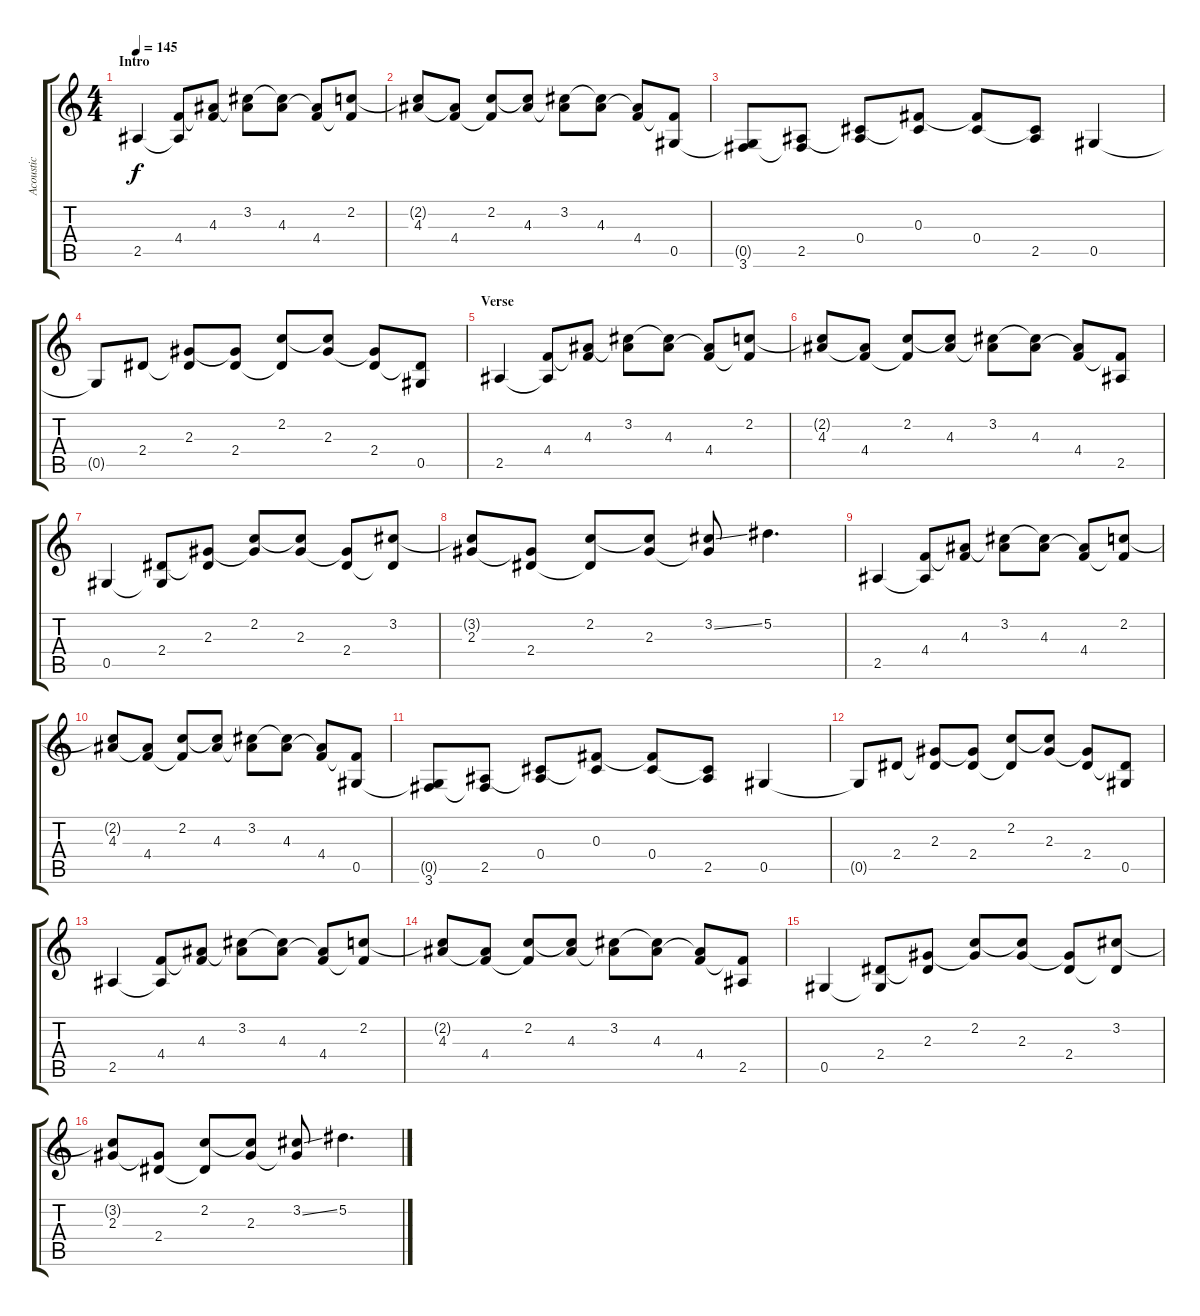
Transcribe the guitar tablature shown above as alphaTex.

\track ("Acoustic" "Acoustic") {instrument acousticguitarsteel}
\staff {score tabs}
\tuning (Eb4 Bb3 Gb3 Db3 Ab2 Eb2) {hide}
\ts (4 4)
\section ("" "Intro")
\tempo 145
\clef g2
\ks c
2.5.4{dy f instrument acousticguitarsteel} (4.4 2.5{t}).8 (4.3 4.4{t}).8 (3.2 4.3{t}).8 (3.2{t} 4.3).8 (4.3{t} 4.4).8 (2.2 4.4{t}).8 |
(2.2{t} 4.3).8 (4.3{t} 4.4).8 (2.2 4.4{t}).8 (2.2{t} 4.3).8 (3.2 4.3{t}).8 (3.2{t} 4.3).8 (4.3{t} 4.4).8 (4.4{t} 0.5).8 |
(0.5{t} 3.6).8 (2.5 3.6{t}).8 (0.4 2.5{t}).8 (0.3 0.4{t}).8 (0.3{t} 0.4).8 (0.4{t} 2.5).8 0.5.4 |
0.5{t}.8 2.4.8 (2.3 2.4{t}).8 (2.3{t} 2.4).8 (2.2 2.4{t}).8 (2.2{t} 2.3).8 (2.3{t} 2.4).8 (2.4{t} 0.5).8 |
\section ("" "Verse")
2.5.4 (4.4 2.5{t}).8 (4.3 4.4{t}).8 (3.2 4.3{t}).8 (3.2{t} 4.3).8 (4.3{t} 4.4).8 (2.2 4.4{t}).8 |
(2.2{t} 4.3).8 (4.3{t} 4.4).8 (2.2 4.4{t}).8 (2.2{t} 4.3).8 (3.2 4.3{t}).8 (3.2{t} 4.3).8 (4.3{t} 4.4).8 (4.4{t} 2.5).8 |
0.5.4 (2.4 0.5{t}).8 (2.3 2.4{t}).8 (2.2 2.3{t}).8 (2.2{t} 2.3).8 (2.3{t} 2.4).8 (3.2 2.4{t}).8 |
(3.2{t} 2.3).8 (2.3{t} 2.4).8 (2.2 2.4{t}).8 (2.2{t} 2.3).8 (3.2{ss} 2.3{t}).8 5.2.4{d} |
2.5.4 (4.4 2.5{t}).8 (4.3 4.4{t}).8 (3.2 4.3{t}).8 (3.2{t} 4.3).8 (4.3{t} 4.4).8 (2.2 4.4{t}).8 |
(2.2{t} 4.3).8 (4.3{t} 4.4).8 (2.2 4.4{t}).8 (2.2{t} 4.3).8 (3.2 4.3{t}).8 (3.2{t} 4.3).8 (4.3{t} 4.4).8 (4.4{t} 0.5).8 |
(0.5{t} 3.6).8 (2.5 3.6{t}).8 (0.4 2.5{t}).8 (0.3 0.4{t}).8 (0.3{t} 0.4).8 (0.4{t} 2.5).8 0.5.4 |
0.5{t}.8 2.4.8 (2.3 2.4{t}).8 (2.3{t} 2.4).8 (2.2 2.4{t}).8 (2.2{t} 2.3).8 (2.3{t} 2.4).8 (2.4{t} 0.5).8 |
2.5.4 (4.4 2.5{t}).8 (4.3 4.4{t}).8 (3.2 4.3{t}).8 (3.2{t} 4.3).8 (4.3{t} 4.4).8 (2.2 4.4{t}).8 |
(2.2{t} 4.3).8 (4.3{t} 4.4).8 (2.2 4.4{t}).8 (2.2{t} 4.3).8 (3.2 4.3{t}).8 (3.2{t} 4.3).8 (4.3{t} 4.4).8 (4.4{t} 2.5).8 |
0.5.4 (2.4 0.5{t}).8 (2.3 2.4{t}).8 (2.2 2.3{t}).8 (2.2{t} 2.3).8 (2.3{t} 2.4).8 (3.2 2.4{t}).8 |
(3.2{t} 2.3).8 (2.3{t} 2.4).8 (2.2 2.4{t}).8 (2.2{t} 2.3).8 (3.2{ss} 2.3{t}).8 5.2.4{d}
